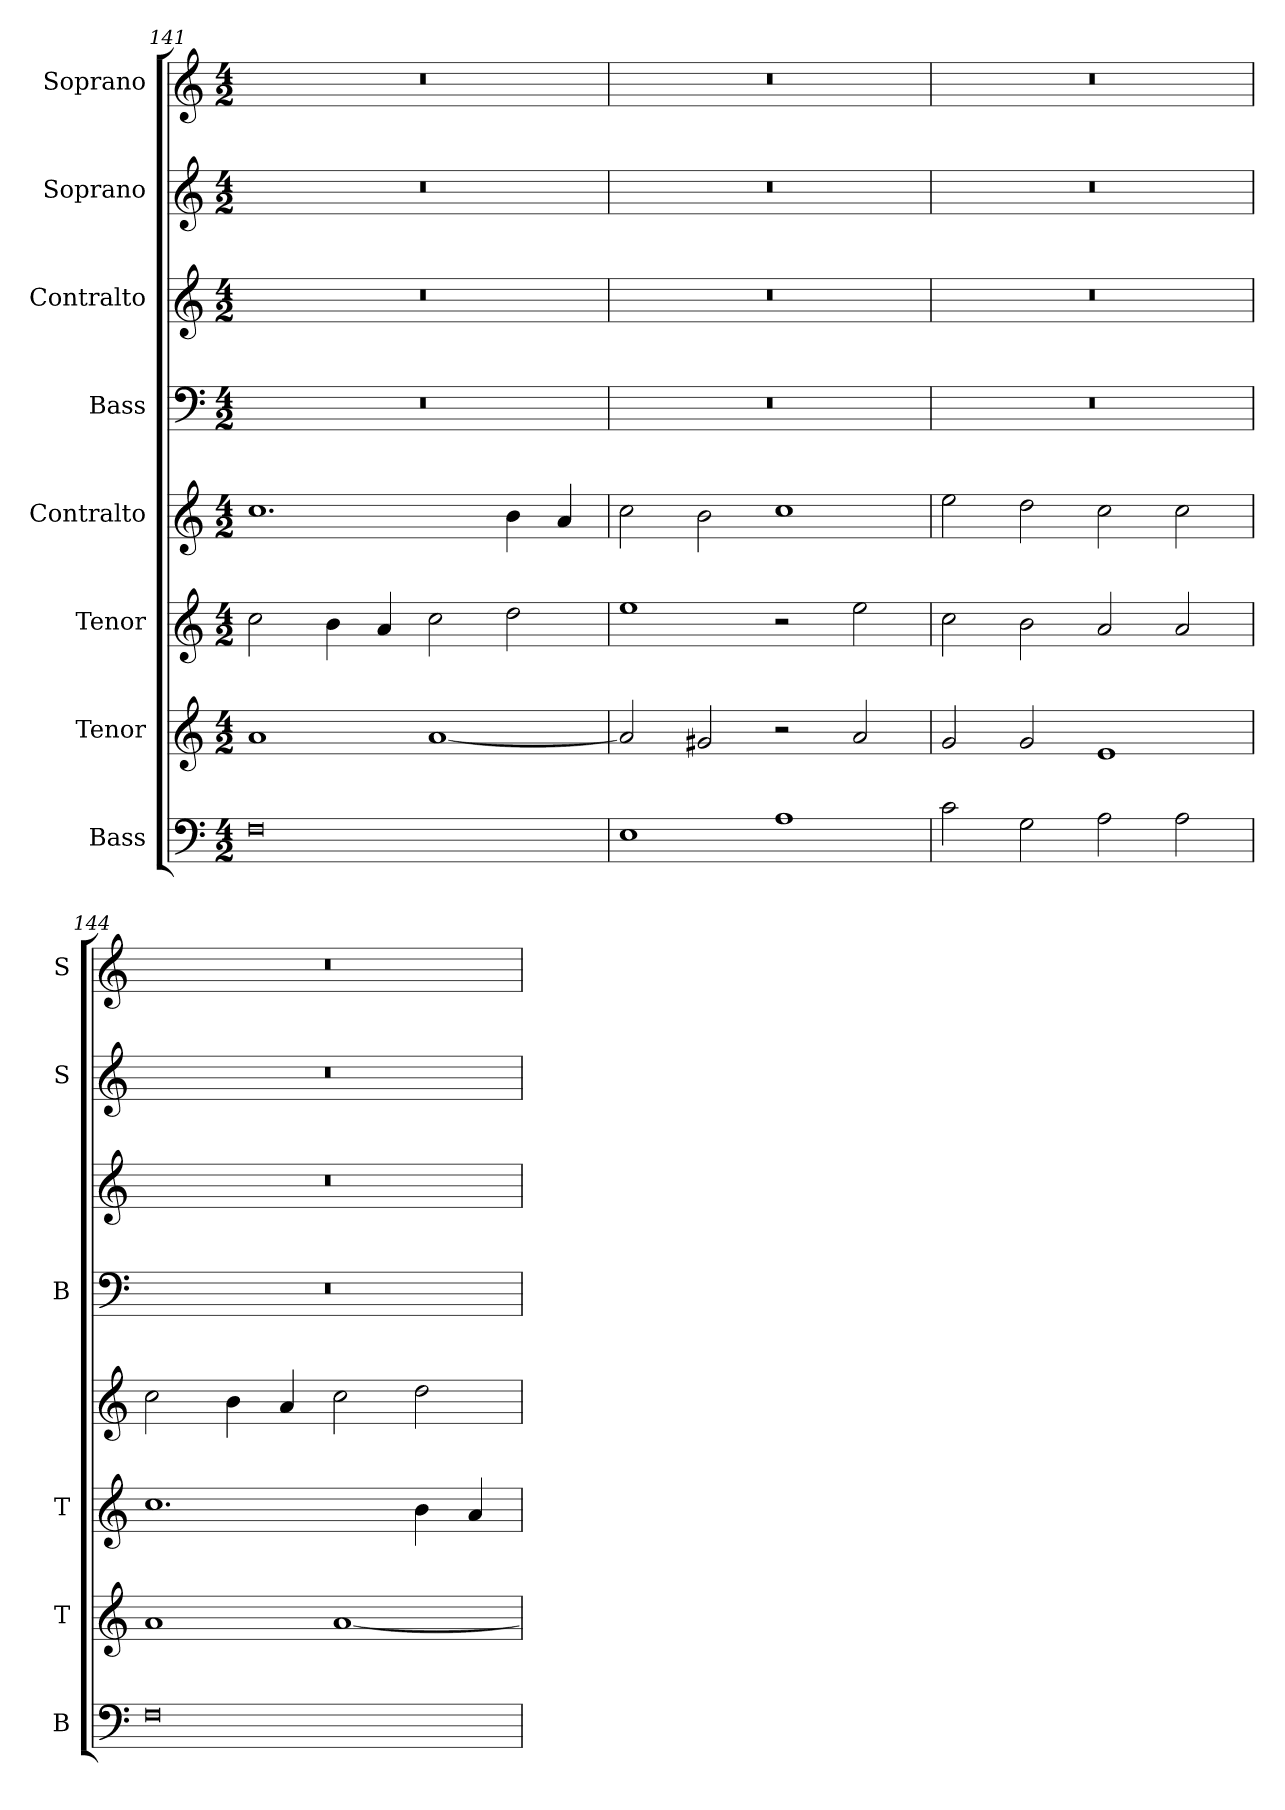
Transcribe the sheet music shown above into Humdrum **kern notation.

**kern	**kern	**kern	**kern	**kern	**kern	**kern	**kern
*part8	*part7	*part6	*part5	*part4	*part3	*part2	*part1
*staff8	*staff7	*staff6	*staff5	*staff4	*staff3	*staff2	*staff1
*I"Bass	*I"Tenor	*I"Tenor	*I"Contralto	*I"Bass	*I"Contralto	*I"Soprano	*I"Soprano
*I'B	*I'T	*I'T	*	*I'B	*	*I'S	*I'S
*clefF4	*clefG2	*clefG2	*clefG2	*clefF4	*clefG2	*clefG2	*clefG2
*k[]	*k[]	*k[]	*k[]	*k[]	*k[]	*k[]	*k[]
*G:mix	*G:mix	*G:mix	*G:mix	*G:mix	*G:mix	*G:mix	*G:mix
*M4/2	*M4/2	*M4/2	*M4/2	*M4/2	*M4/2	*M4/2	*M4/2
=141	=141	=141	=141	=141	=141	=141	=141
0F	1a	2cc	1.cc	0r	0r	0r	0r
.	.	4b	.	.	.	.	.
.	.	4a	.	.	.	.	.
.	[1a	2cc	.	.	.	.	.
.	.	2dd	4b	.	.	.	.
.	.	.	4a	.	.	.	.
=142	=142	=142	=142	=142	=142	=142	=142
1E	2a]	1ee	2cc	0r	0r	0r	0r
.	2g#X	.	2b	.	.	.	.
1A	2r	2r	1cc	.	.	.	.
.	2a	2ee	.	.	.	.	.
=143	=143	=143	=143	=143	=143	=143	=143
2c	2g	2cc	2ee	0r	0r	0r	0r
2G	2g	2b	2dd	.	.	.	.
2A	1e	2a	2cc	.	.	.	.
2A	.	2a	2cc	.	.	.	.
=144	=144	=144	=144	=144	=144	=144	=144
0F	1a	1.cc	2cc	0r	0r	0r	0r
.	.	.	4b	.	.	.	.
.	.	.	4a	.	.	.	.
.	[1a	.	2cc	.	.	.	.
.	.	4b	2dd	.	.	.	.
.	.	4a	.	.	.	.	.
=	=	=	=	=	=	=	=
*-	*-	*-	*-	*-	*-	*-	*-
